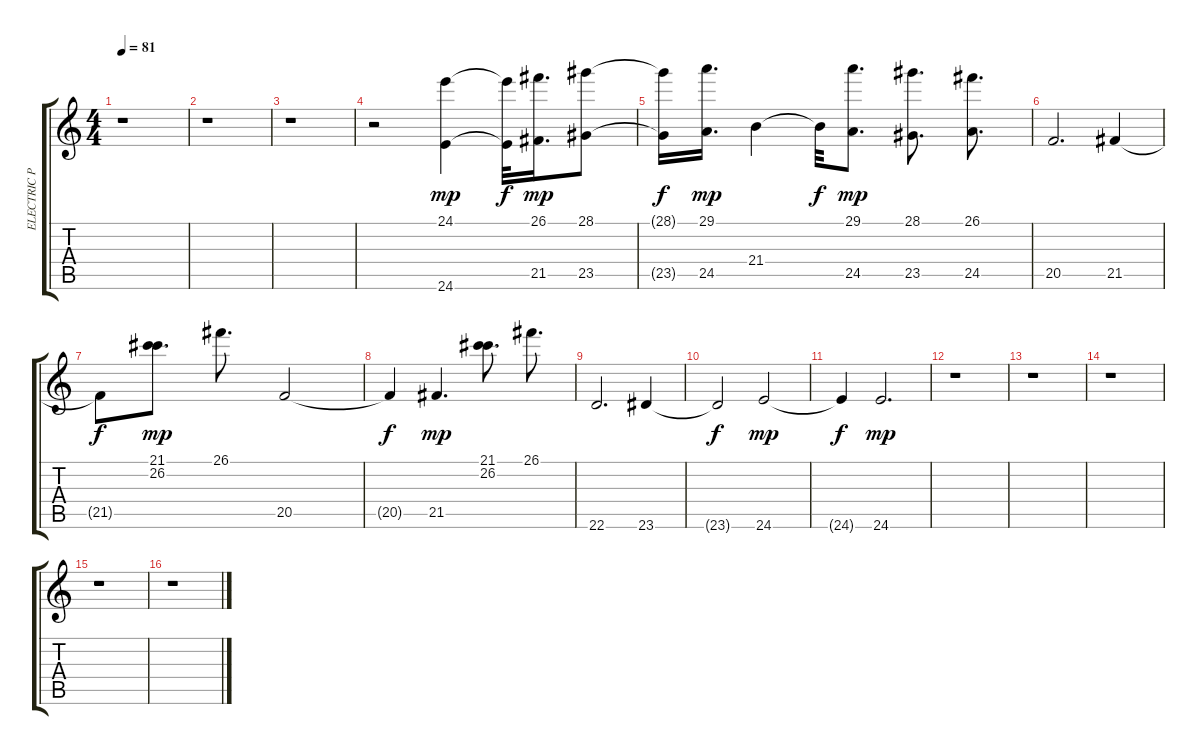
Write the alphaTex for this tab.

\track ("ELECTRIC PIANO3" "ELECTRIC P") {instrument electricpiano2}
\staff {score tabs}
\tuning (E4 B3 G3 D3 A2 E2) {hide}
\ts (4 4)
\tempo 81
\clef g2
\ks c
r.1{dy mp} |
r.1 |
r.1 |
r.2 (24.1 24.6).4 (24.1{t} 24.6{t}).32{dy f} (26.1 21.5).16{d dy mp} (28.1 23.5).8 |
(28.1{t} 23.5{t}).16{dy f} (29.1 24.5).16{d dy mp} 21.4.4 21.4{t}.32{dy f} (29.1 24.5).8{d dy mp} (28.1 23.5).8{d} (26.1 24.5).8{d} |
20.5.2{d} 21.5.4 |
21.5{t}.8{dy f} (21.1 26.2).8{d dy mp} 26.1.8{d} 20.5.2 |
20.5{t}.4{dy f} 21.5.4{d dy mp} (21.1 26.2).8{d} 26.1.8{d} |
22.6.2{d} 23.6.4 |
23.6{t}.2{dy f} 24.6.2{dy mp} |
24.6{t}.4{dy f} 24.6.2{d dy mp} |
r.1 |
r.1 |
r.1 |
r.1 |
r.1
